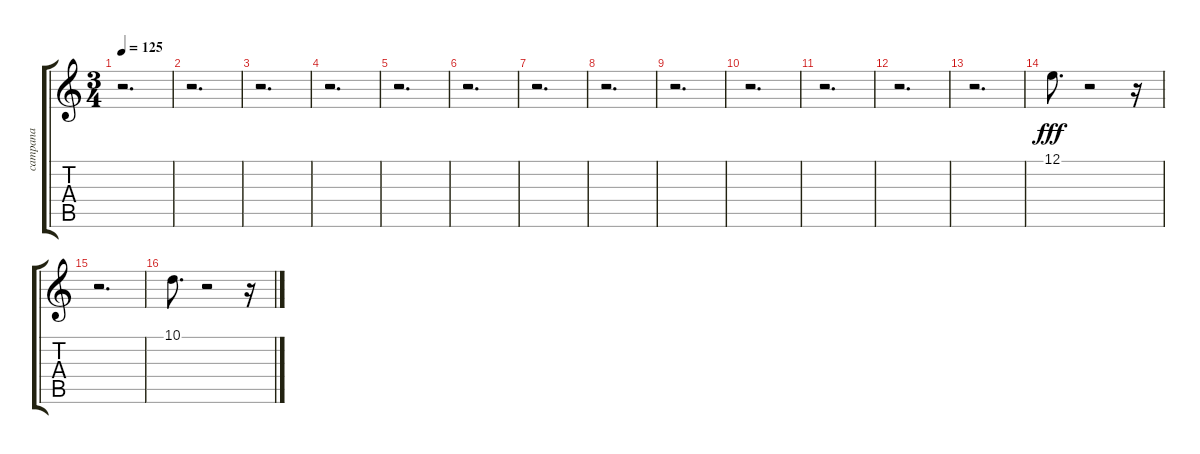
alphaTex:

\track ("campana" "campana") {instrument tubularbells}
\staff {score tabs}
\tuning (E4 B3 G3 D3 A2 E2) {hide}
\ts (3 4)
\tempo 125
\clef g2
\ks c
r.2{d dy fff} |
r.2{d} |
r.2{d} |
r.2{d} |
r.2{d} |
r.2{d} |
r.2{d} |
r.2{d} |
r.2{d} |
r.2{d} |
r.2{d} |
r.2{d} |
r.2{d} |
12.1.8{d} r.2 r.16 |
r.2{d} |
10.1.8{d} r.2 r.16
